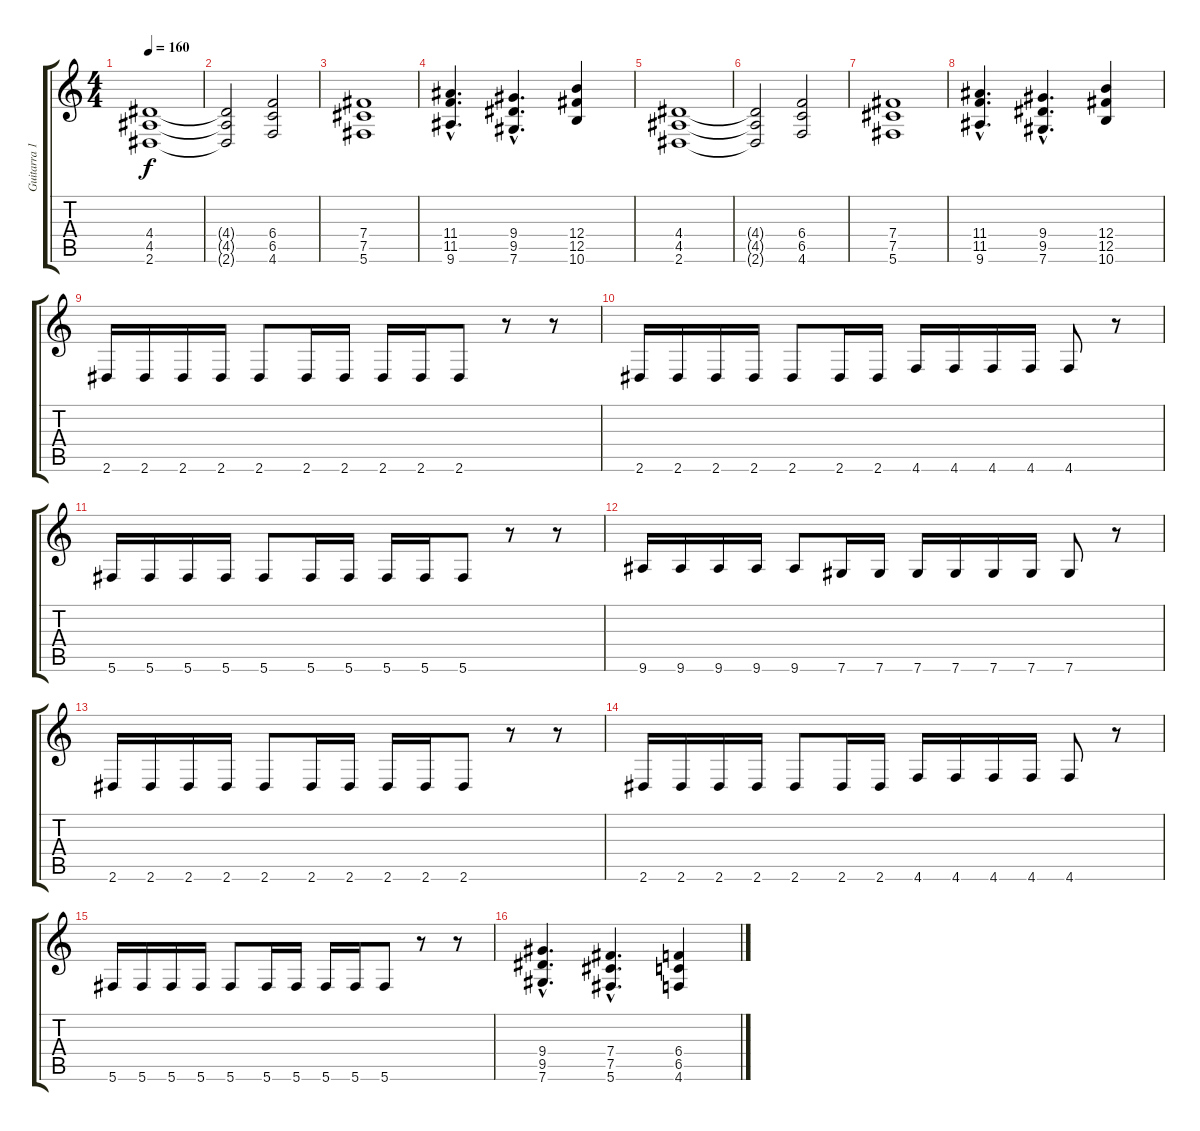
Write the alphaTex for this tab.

\track ("Guitarra 1" "Guitarra 1") {instrument distortionguitar}
\staff {score tabs}
\tuning (Db4 Ab3 E3 B2 Gb2 Db2) {hide}
\ts (4 4)
\tempo 160
\clef g2
\ks c
(4.4 4.5 2.6).1{dy f instrument distortionguitar} |
(4.4{t} 4.5{t} 2.6{t}).2 (6.4 6.5 4.6).2 |
(7.4 7.5 5.6).1 |
(11.4{hac} 11.5{hac} 9.6{hac}).4{d} (9.4{hac} 9.5{hac} 7.6{hac}).4{d} (12.4 12.5 10.6).4 |
(4.4 4.5 2.6).1 |
(4.4{t} 4.5{t} 2.6{t}).2 (6.4 6.5 4.6).2 |
(7.4 7.5 5.6).1 |
(11.4{hac} 11.5{hac} 9.6{hac}).4{d} (9.4{hac} 9.5{hac} 7.6{hac}).4{d} (12.4 12.5 10.6).4 |
2.6.16 2.6.16 2.6.16 2.6.16 2.6.8 2.6.16 2.6.16 2.6.16 2.6.16 2.6.8 r.8 r.8 |
2.6.16 2.6.16 2.6.16 2.6.16 2.6.8 2.6.16 2.6.16 4.6.16 4.6.16 4.6.16 4.6.16 4.6.8 r.8 |
5.6.16 5.6.16 5.6.16 5.6.16 5.6.8 5.6.16 5.6.16 5.6.16 5.6.16 5.6.8 r.8 r.8 |
9.6.16 9.6.16 9.6.16 9.6.16 9.6.8 7.6.16 7.6.16 7.6.16 7.6.16 7.6.16 7.6.16 7.6.8 r.8 |
2.6.16 2.6.16 2.6.16 2.6.16 2.6.8 2.6.16 2.6.16 2.6.16 2.6.16 2.6.8 r.8 r.8 |
2.6.16 2.6.16 2.6.16 2.6.16 2.6.8 2.6.16 2.6.16 4.6.16 4.6.16 4.6.16 4.6.16 4.6.8 r.8 |
5.6.16 5.6.16 5.6.16 5.6.16 5.6.8 5.6.16 5.6.16 5.6.16 5.6.16 5.6.8 r.8 r.8 |
(9.4{hac} 9.5{hac} 7.6{hac}).4{d} (7.4{hac} 7.5{hac} 5.6{hac}).4{d} (6.4 6.5 4.6).4
